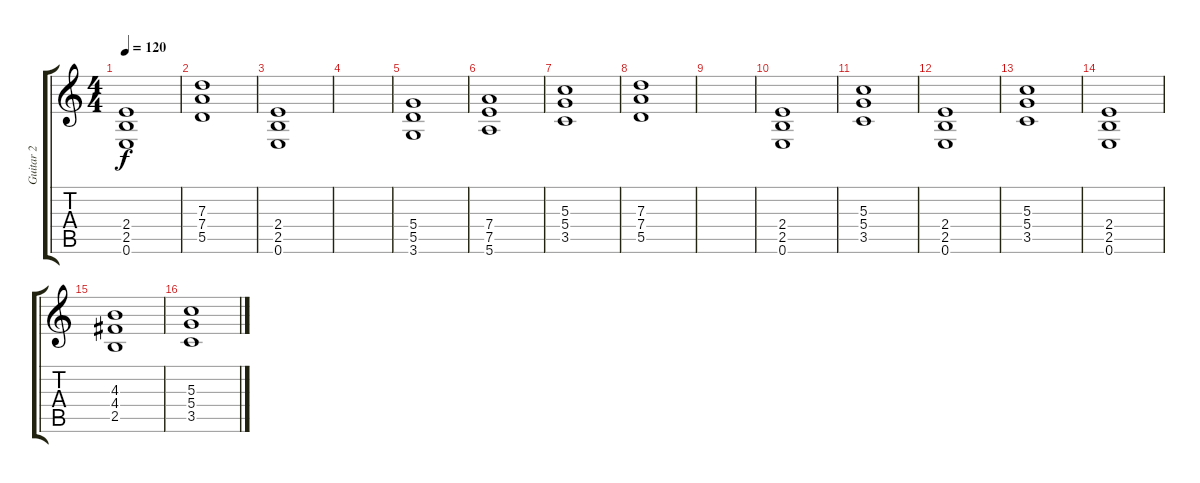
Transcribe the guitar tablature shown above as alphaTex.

\track ("Guitar 2" "Guitar 2") {instrument distortionguitar}
\staff {score tabs}
\tuning (E4 B3 G3 D3 A2 E2) {hide}
\ts (4 4)
\tempo 120
\clef g2
\ks c
(2.4 2.5 0.6).1{dy f} |
(7.3 7.4 5.5).1 |
(2.4 2.5 0.6).1 |
|
(5.4 5.5 3.6).1 |
(7.4 7.5 5.6).1 |
(5.3 5.4 3.5).1 |
(7.3 7.4 5.5).1 |
|
(2.4 2.5 0.6).1 |
(5.3 5.4 3.5).1 |
(2.4 2.5 0.6).1 |
(5.3 5.4 3.5).1 |
(2.4 2.5 0.6).1 |
(4.3 4.4 2.5).1 |
(5.3 5.4 3.5).1
